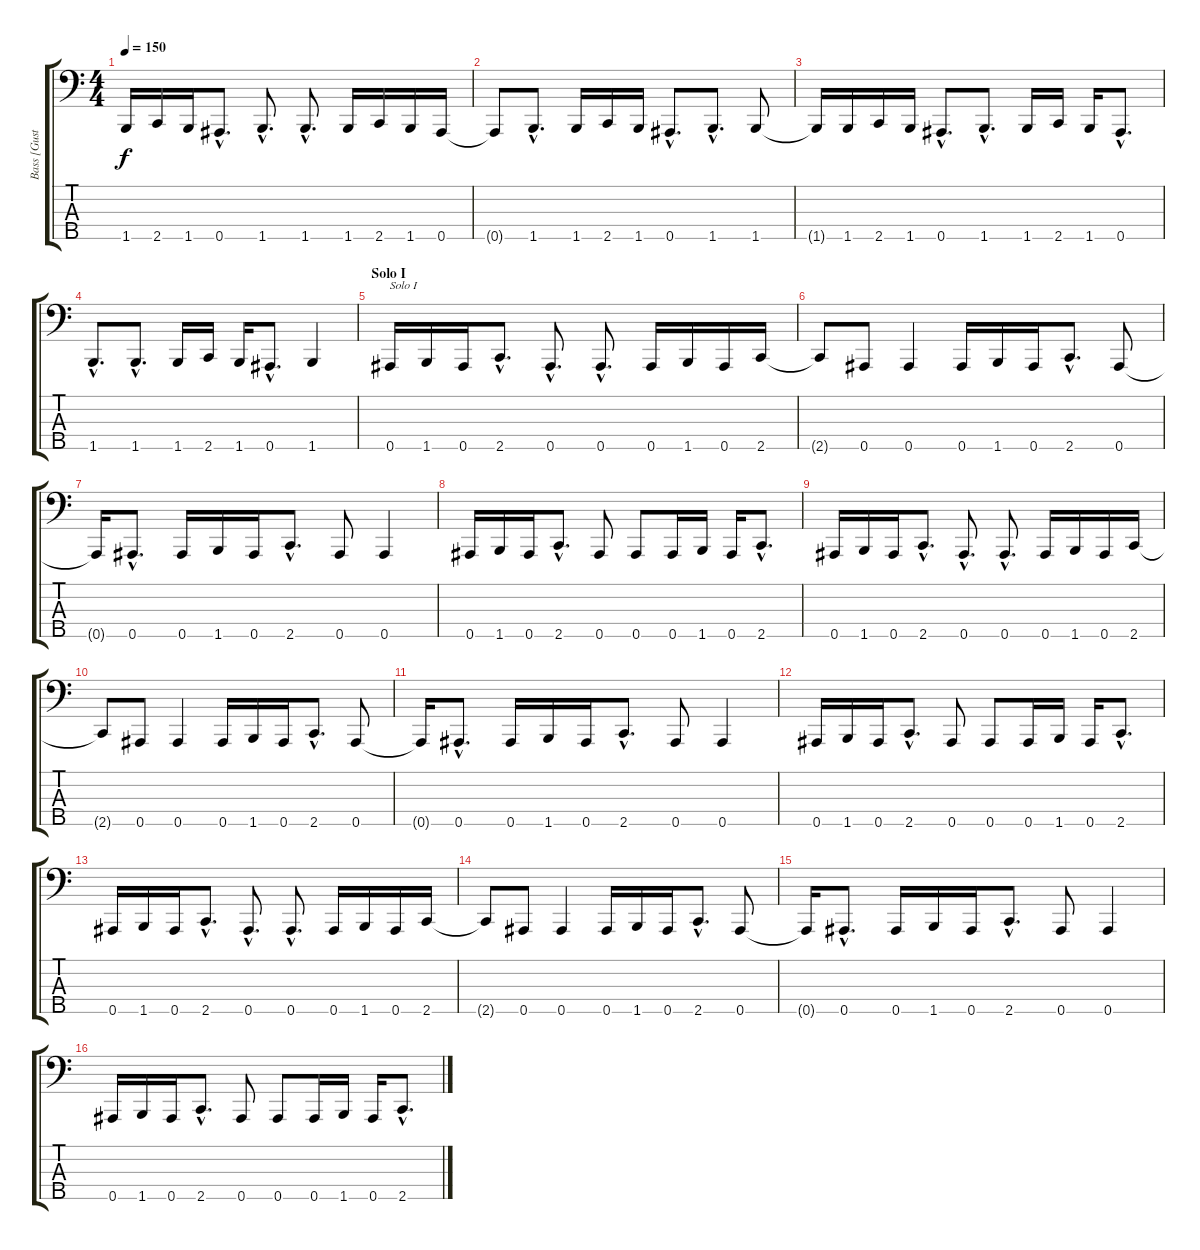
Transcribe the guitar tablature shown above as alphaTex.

\track ("Bass [Gustaf Hielm]" "Bass [Gust") {instrument electricbasspick}
\staff {score tabs}
\tuning (Gb2 Db2 Ab1 Eb1 Bb0) {hide}
\ts (4 4)
\tempo 150
\clef f4
\ks c
1.5.16{dy f} 2.5.16 1.5.16 0.5{hac}.8{d} 1.5{hac}.8{d} 1.5{hac}.8{d} 1.5.16 2.5.16 1.5.16 0.5.16 |
0.5{t}.8 1.5{hac}.8{d} 1.5.16 2.5.16 1.5.16 0.5{hac}.8{d} 1.5{hac}.8{d} 1.5.8 |
1.5{t}.16 1.5.16 2.5.16 1.5.16 0.5{hac}.8{d} 1.5{hac}.8{d} 1.5.16 2.5.16 1.5.16 0.5{hac}.8{d} |
1.5{hac}.8{d} 1.5{hac}.8{d} 1.5.16 2.5.16 1.5.16 0.5{hac}.8{d} 1.5.4 |
\section ("" "Solo I")
0.5.16{txt "Solo I"} 1.5.16 0.5.16 2.5{hac}.8{d} 0.5{hac}.8{d} 0.5{hac}.8{d} 0.5.16 1.5.16 0.5.16 2.5.16 |
2.5{t}.8 0.5.8 0.5.4 0.5.16 1.5.16 0.5.16 2.5{hac}.8{d} 0.5.8 |
0.5{t}.16 0.5{hac}.8{d} 0.5.16 1.5.16 0.5.16 2.5{hac}.8{d} 0.5.8 0.5.4 |
0.5.16 1.5.16 0.5.16 2.5{hac}.8{d} 0.5.8 0.5.8 0.5.16 1.5.16 0.5.16 2.5{hac}.8{d} |
0.5.16 1.5.16 0.5.16 2.5{hac}.8{d} 0.5{hac}.8{d} 0.5{hac}.8{d} 0.5.16 1.5.16 0.5.16 2.5.16 |
2.5{t}.8 0.5.8 0.5.4 0.5.16 1.5.16 0.5.16 2.5{hac}.8{d} 0.5.8 |
0.5{t}.16 0.5{hac}.8{d} 0.5.16 1.5.16 0.5.16 2.5{hac}.8{d} 0.5.8 0.5.4 |
0.5.16 1.5.16 0.5.16 2.5{hac}.8{d} 0.5.8 0.5.8 0.5.16 1.5.16 0.5.16 2.5{hac}.8{d} |
0.5.16 1.5.16 0.5.16 2.5{hac}.8{d} 0.5{hac}.8{d} 0.5{hac}.8{d} 0.5.16 1.5.16 0.5.16 2.5.16 |
2.5{t}.8 0.5.8 0.5.4 0.5.16 1.5.16 0.5.16 2.5{hac}.8{d} 0.5.8 |
0.5{t}.16 0.5{hac}.8{d} 0.5.16 1.5.16 0.5.16 2.5{hac}.8{d} 0.5.8 0.5.4 |
0.5.16 1.5.16 0.5.16 2.5{hac}.8{d} 0.5.8 0.5.8 0.5.16 1.5.16 0.5.16 2.5{hac}.8{d}
